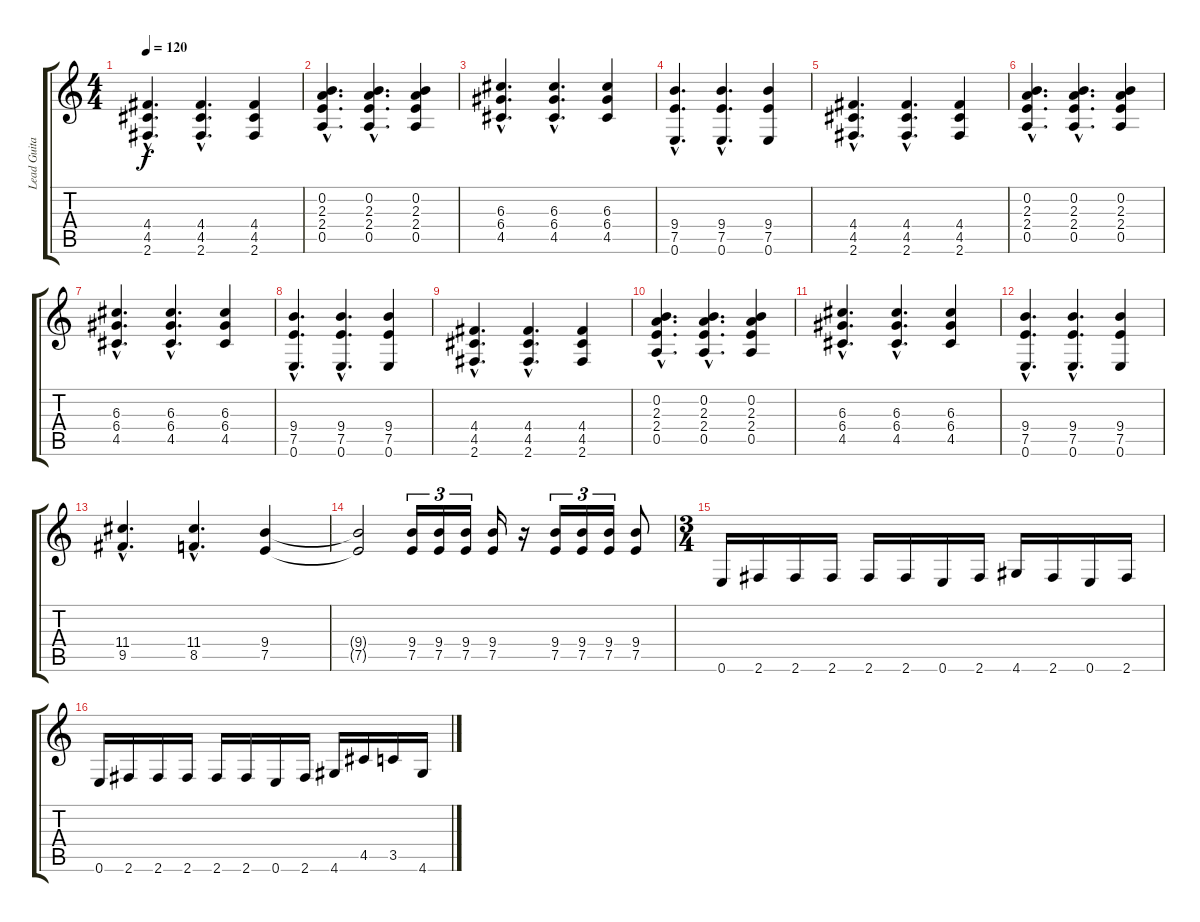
\track ("Lead Guitar" "Lead Guita") {instrument distortionguitar}
\staff {score tabs}
\tuning (E4 B3 G3 D3 A2 E2) {hide}
\ts (4 4)
\tempo 120
\clef g2
\ks c
(4.4{hac} 4.5{hac} 2.6{hac}).4{d dy f} (4.4{hac} 4.5{hac} 2.6{hac}).4{d} (4.4 4.5 2.6).4 |
(0.2{hac} 2.3{hac} 2.4{hac} 0.5{hac}).4{d} (0.2{hac} 2.3{hac} 2.4{hac} 0.5{hac}).4{d} (0.2 2.3 2.4 0.5).4 |
(6.3{hac} 6.4{hac} 4.5{hac}).4{d} (6.3{hac} 6.4{hac} 4.5{hac}).4{d} (6.3 6.4 4.5).4 |
(9.4{hac} 7.5{hac} 0.6{hac}).4{d} (9.4{hac} 7.5{hac} 0.6{hac}).4{d} (9.4 7.5 0.6).4 |
(4.4{hac} 4.5{hac} 2.6{hac}).4{d} (4.4{hac} 4.5{hac} 2.6{hac}).4{d} (4.4 4.5 2.6).4 |
(0.2{hac} 2.3{hac} 2.4{hac} 0.5{hac}).4{d} (0.2{hac} 2.3{hac} 2.4{hac} 0.5{hac}).4{d} (0.2 2.3 2.4 0.5).4 |
(6.3{hac} 6.4{hac} 4.5{hac}).4{d} (6.3{hac} 6.4{hac} 4.5{hac}).4{d} (6.3 6.4 4.5).4 |
(9.4{hac} 7.5{hac} 0.6{hac}).4{d} (9.4{hac} 7.5{hac} 0.6{hac}).4{d} (9.4 7.5 0.6).4 |
(4.4{hac} 4.5{hac} 2.6{hac}).4{d} (4.4{hac} 4.5{hac} 2.6{hac}).4{d} (4.4 4.5 2.6).4 |
(0.2{hac} 2.3{hac} 2.4{hac} 0.5{hac}).4{d} (0.2{hac} 2.3{hac} 2.4{hac} 0.5{hac}).4{d} (0.2 2.3 2.4 0.5).4 |
(6.3{hac} 6.4{hac} 4.5{hac}).4{d} (6.3{hac} 6.4{hac} 4.5{hac}).4{d} (6.3 6.4 4.5).4 |
(9.4{hac} 7.5{hac} 0.6{hac}).4{d} (9.4{hac} 7.5{hac} 0.6{hac}).4{d} (9.4 7.5 0.6).4 |
(11.4{hac} 9.5{hac}).4{d} (11.4{hac} 8.5{hac}).4{d} (9.4 7.5).4 |
(9.4{t} 7.5{t}).2 (9.4 7.5).16{tu (3 2)} (9.4 7.5).16{tu (3 2)} (9.4 7.5).16{tu (3 2)} (9.4 7.5).16 r.16 (9.4 7.5).16{tu (3 2)} (9.4 7.5).16{tu (3 2)} (9.4 7.5).16{tu (3 2)} (9.4 7.5).8 |
\ts (3 4)
0.6.16 2.6.16 2.6.16 2.6.16 2.6.16 2.6.16 0.6.16 2.6.16 4.6.16 2.6.16 0.6.16 2.6.16 |
0.6.16 2.6.16 2.6.16 2.6.16 2.6.16 2.6.16 0.6.16 2.6.16 4.6.16 4.5.16 3.5.16 4.6.16
